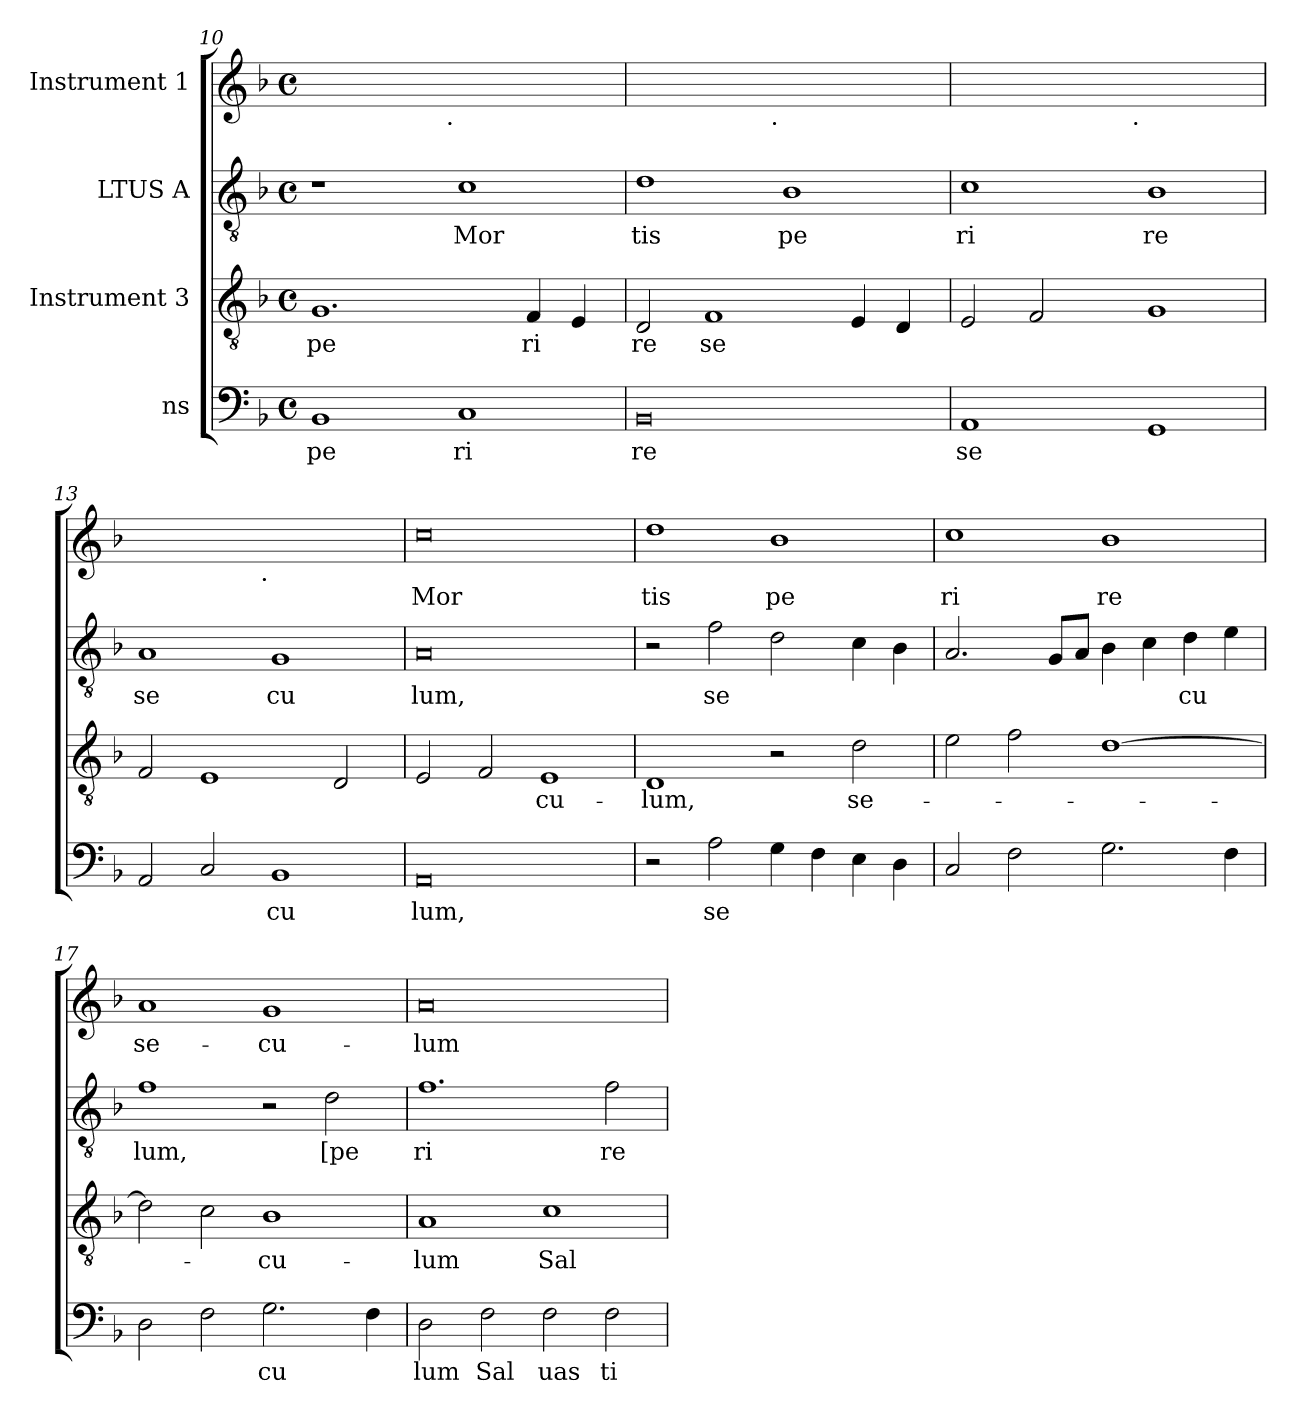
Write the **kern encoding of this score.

**kern	**text	**kern	**text	**kern	**text	**kern	**text
*part4	*part4	*part3	*part3	*part2	*part2	*part1	*part1
*staff4	*staff4	*staff3	*staff3	*staff2	*staff2	*staff1	*staff1
*I"ns	*	*I"Instrument 3	*	*I"LTUS  A	*	*I"Instrument 1	*
*clefF4	*	*clefGv2	*	*clefGv2	*	*clefG2	*
*k[b-]	*	*k[b-]	*	*k[b-]	*	*k[b-]	*
*F:	*	*F:	*	*F:	*	*F:	*
*M4/4	*	*M4/4	*	*M4/4	*	*M4/4	*
*met(c)	*	*met(c)	*	*met(c)	*	*met(c)	*
=10	=10	=10	=10	=10	=10	=10	=10
!	!LO:LY:b	!	!LO:LY:b	!	!	!	!
*	*	*	*	*	*	*^	*
1BB-	pe	1.G	pe	1r	.	1ryy	2ryy	.
.	.	.	.	.	.	.	4...ryy	.
!	!	!	!	!	!	!	!LO:TX:b:t=.	!
.	.	.	.	.	.	.	1ryy	.
!	!LO:LY:b	!	!	!	!LO:LY:b	!	!	!
1C	ri	.	.	1c	Mor	1ryy	.	.
!	!	!	!LO:LY:b	!	!	!	!	!
.	.	4F/	ri	.	.	.	.	.
.	.	4E/	.	.	.	.	.	.
.	.	.	.	.	.	.	32ryy	.
!!LO:LB:g=z	!!
=11	=11	=11	=11	=11	=11	=11	=11	=11
!	!LO:LY:b	!	!LO:LY:b	!	!LO:LY:b	!	!	!
0BB-	re	2D/	re	1d	tis	1ryy	2ryy	.
!	!	!	!LO:LY:b	!	!	!	!	!
.	.	1F	se	.	.	.	4...ryy	.
!	!	!	!	!	!	!	!LO:TX:b:t=.	!
.	.	.	.	.	.	.	1ryy	.
!	!	!	!	!	!LO:LY:b	!	!	!
.	.	.	.	1B-	pe	1ryy	.	.
.	.	4E/	.	.	.	.	.	.
.	.	4D/	.	.	.	.	.	.
.	.	.	.	.	.	.	32ryy	.
!!LO:PB:g=z	!!
=12	=12	=12	=12	=12	=12	=12	=12	=12
!	!LO:LY:b	!	!	!	!LO:LY:b	!	!	!
1AA	se	2E/	.	1c	ri	1ryy	2ryy	.
.	.	2F/	.	.	.	.	4ryy	.
.	.	.	.	.	.	.	8ryy	.
.	.	.	.	.	.	.	16ryy	.
.	.	.	.	.	.	.	64ryy	.
!	!	!	!	!	!	!	!LO:TX:b:t=.	!
.	.	.	.	.	.	.	1ryy	.
!	!	!	!	!	!LO:LY:b	!	!	!
1GG	.	1G	.	1B-	re	1ryy	.	.
.	.	.	.	.	.	.	32.ryy	.
=13	=13	=13	=13	=13	=13	=13	=13	=13
!	!	!	!	!	!LO:LY:b	!	!	!
2AA/	.	2F/	.	1A	se	1ryy	2ryy	.
2C/	.	1E	.	.	.	.	4...ryy	.
!	!	!	!	!	!	!	!LO:TX:b:t=.	!
.	.	.	.	.	.	.	1ryy	.
!	!LO:LY:b	!	!	!	!LO:LY:b	!	!	!
1BB-	cu	.	.	1G	cu	1ryy	.	.
.	.	2D/	.	.	.	.	.	.
.	.	.	.	.	.	.	32ryy	.
=14	=14	=14	=14	=14	=14	=14	=14	=14
!	!LO:LY:b	!	!	!	!LO:LY:b	!	!	!LO:LY:b
*	*	*	*	*	*	*v	*v	*
0AA	lum,	2E/	.	0A	lum,	0cc	Mor
.	.	2F/	.	.	.	.	.
!	!	!	!LO:LY:b	!	!	!	!
.	.	1E	cu-	.	.	.	.
=15	=15	=15	=15	=15	=15	=15	=15
!	!	!	!LO:LY:b	!	!	!	!LO:LY:b
2r	.	1D	-lum,	2r	.	1dd	tis
!	!LO:LY:b	!	!	!	!LO:LY:b	!	!
2A\	se	.	.	2f\	se	.	.
!	!	!	!	!	!	!	!LO:LY:b
4G\	.	2r	.	2d\	.	1b-	pe
4F\	.	.	.	.	.	.	.
!	!	!	!LO:LY:b	!	!	!	!
4E\	.	2d\	se-	4c\	.	.	.
4D\	.	.	.	4B-\	.	.	.
!!LO:LB:g=z
=16	=16	=16	=16	=16	=16	=16	=16
!	!	!	!	!	!	!	!LO:LY:b
2C/	.	2e\	.	2.A/	.	1cc	ri
2F\	.	2f\	.	.	.	.	.
.	.	.	.	8G/L	.	.	.
.	.	.	.	8A/J	.	.	.
!	!	!	!	!	!	!	!LO:LY:b
2.G\	.	[<1d	.	4B-\	.	1b-	re
.	.	.	.	4c\	.	.	.
!	!	!	!	!	!LO:LY:b	!	!
.	.	.	.	4d\	cu	.	.
4F\	.	.	.	4e\	.	.	.
!!LO:LB:g=z
=17	=17	=17	=17	=17	=17	=17	=17
!	!	!	!	!	!LO:LY:b	!	!LO:LY:b
2D\	.	2d\]	.	1f	lum,	1a	se-
2F\	.	2c\	.	.	.	.	.
!	!LO:LY:b	!	!LO:LY:b	!	!	!	!LO:LY:b
2.G\	cu	1B-	-cu-	2r	.	1g	-cu-
!	!	!	!	!	!LO:LY:b	!	!
.	.	.	.	2d\	[pe	.	.
4F\	.	.	.	.	.	.	.
=18	=18	=18	=18	=18	=18	=18	=18
!	!LO:LY:b	!	!LO:LY:b	!	!LO:LY:b	!	!LO:LY:b
2D\	lum	1A	-lum	1.f	ri	0a	-lum
!	!LO:LY:b	!	!	!	!	!	!
2F\	Sal	.	.	.	.	.	.
!	!LO:LY:b	!	!LO:LY:b	!	!	!	!
2F\	uas	1c	Sal	.	.	.	.
!	!LO:LY:b	!	!	!	!LO:LY:b	!	!
2F\	ti	.	.	2f\	re	.	.
=	=	=	=	=	=	=	=
*-	*-	*-	*-	*-	*-	*-	*-
